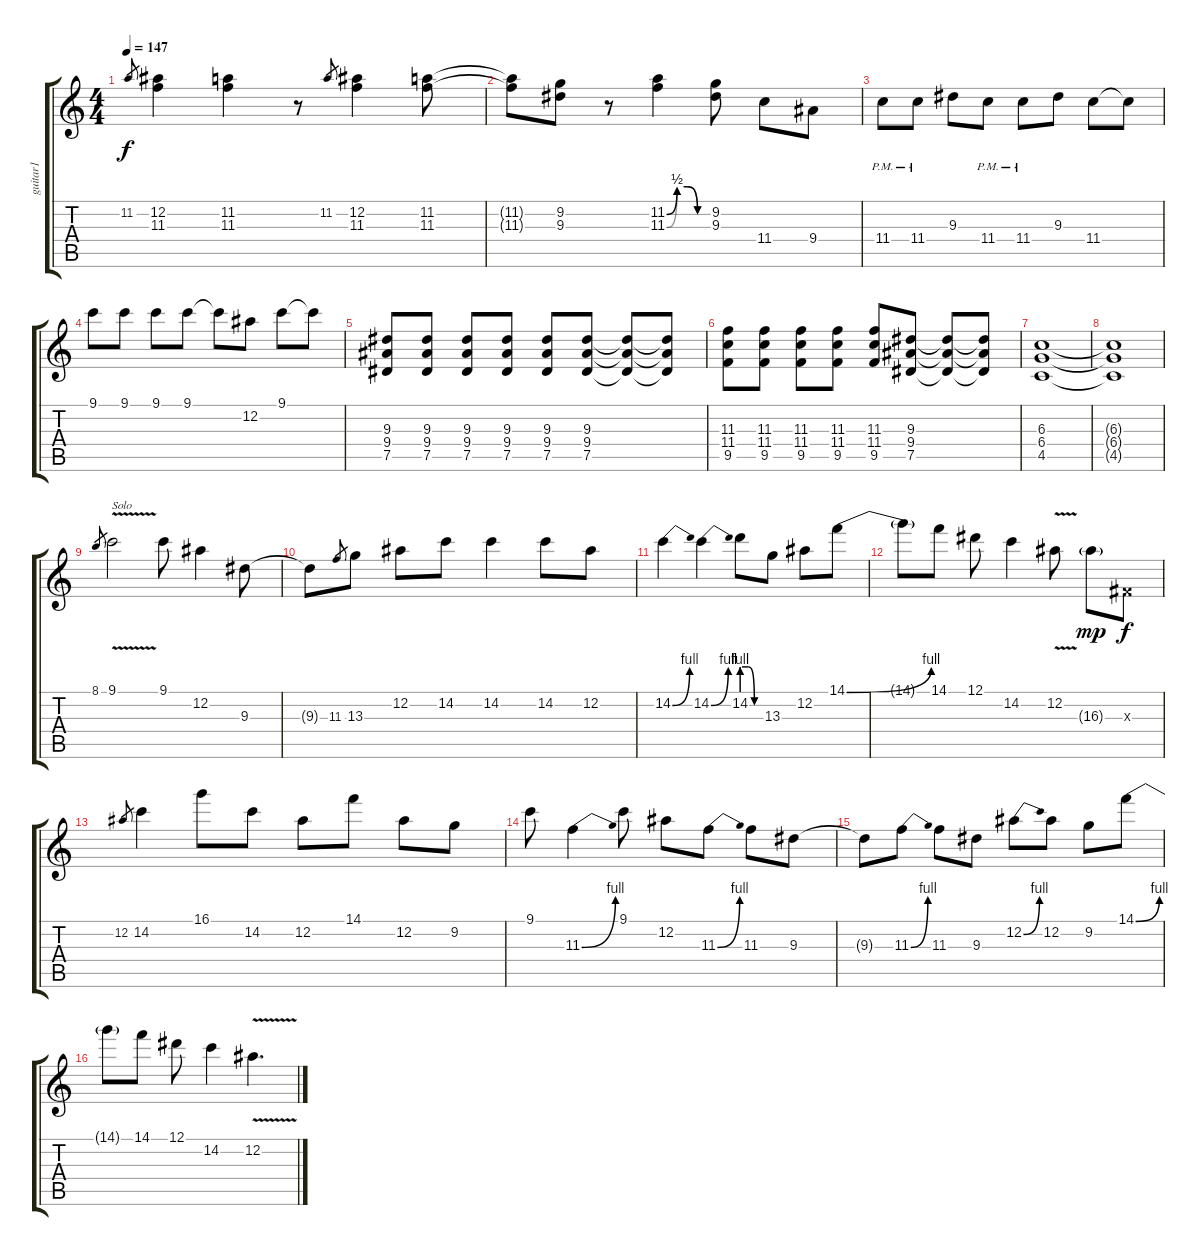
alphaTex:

\track ("guitar1" "guitar1") {instrument overdrivenguitar}
\staff {score tabs}
\tuning (Eb4 Bb3 Gb3 Db3 Ab2 Eb2) {hide}
\ts (4 4)
\tempo 147
\clef g2
\ks c
11.2.8{gr dy f} (12.2 11.3).4 (11.2 11.3).4 r.8 11.2.8{gr} (12.2 11.3).4 (11.2 11.3).8 |
(11.2{t} 11.3{t}).8 (9.2 9.3).8 r.8 (11.2{be (custom 0 0 15 2 30 2 45 0 60 0)} 11.3{be (custom 0 0 15 2 30 2 45 0 60 0)}).4 (9.2 9.3).8 11.4.8 9.4.8 |
11.4{pm}.8 11.4{pm}.8 9.3.8 11.4{pm}.8 11.4{pm}.8 9.3.8 11.4.8 11.4{t}.8 |
9.1.8 9.1.8 9.1.8 9.1.8 9.1{t}.8 12.2.8 9.1.8 9.1{t}.8 |
(9.3 9.4 7.5).8 (9.3 9.4 7.5).8 (9.3 9.4 7.5).8 (9.3 9.4 7.5).8 (9.3 9.4 7.5).8 (9.3 9.4 7.5).8 (9.3{t} 9.4{t} 7.5{t}).8 (9.3{t} 9.4{t} 7.5{t}).8 |
(11.3 11.4 9.5).8 (11.3 11.4 9.5).8 (11.3 11.4 9.5).8 (11.3 11.4 9.5).8 (11.3 11.4 9.5).8 (9.3 9.4 7.5).8 (9.3{t} 9.4{t} 7.5{t}).8 (9.3{t} 9.4{t} 7.5{t}).8 |
(6.3 6.4 4.5).1 |
(6.3{t} 6.4{t} 4.5{t}).1 |
8.1.8{gr} 9.1{v}.2{txt "Solo"} 9.1.8 12.2.4 9.3.8 |
9.3{t}.8 11.3.8{gr} 13.3.8 12.2.8 14.2.8 14.2.4 14.2.8 12.2.8 |
14.2{be (bend 0 0 60 4)}.4 14.2{be (bend 0 0 60 4)}.4 14.2{be (custom 0 4 20 4 40 0 60 0)}.8 13.3.8 12.2.8 14.1{be (bend 0 0 60 4)}.8 |
14.1{t}.8 14.1.8 12.1.8 14.2.4 12.2{v}.8 16.3{g}.8{dy mp} 0.3{x}.8{dy f} |
12.2.8{gr} 14.2.4 16.1.8 14.2.8 12.2.8 14.1.8 12.2.8 9.2.8 |
9.1.8 11.3{be (bend 0 0 60 4)}.4 9.1.8 12.2.8 11.3{be (bend 0 0 60 4)}.8 11.3.8 9.3.8 |
9.3{t}.8 11.3{be (bend 0 0 60 4)}.8 11.3.8 9.3.8 12.2{be (bend 0 0 60 4)}.8 12.2.8 9.2.8 14.1{be (bend 0 0 60 4)}.8 |
14.1{t}.8 14.1.8 12.1.8 14.2.4 12.2{v}.4{d}
